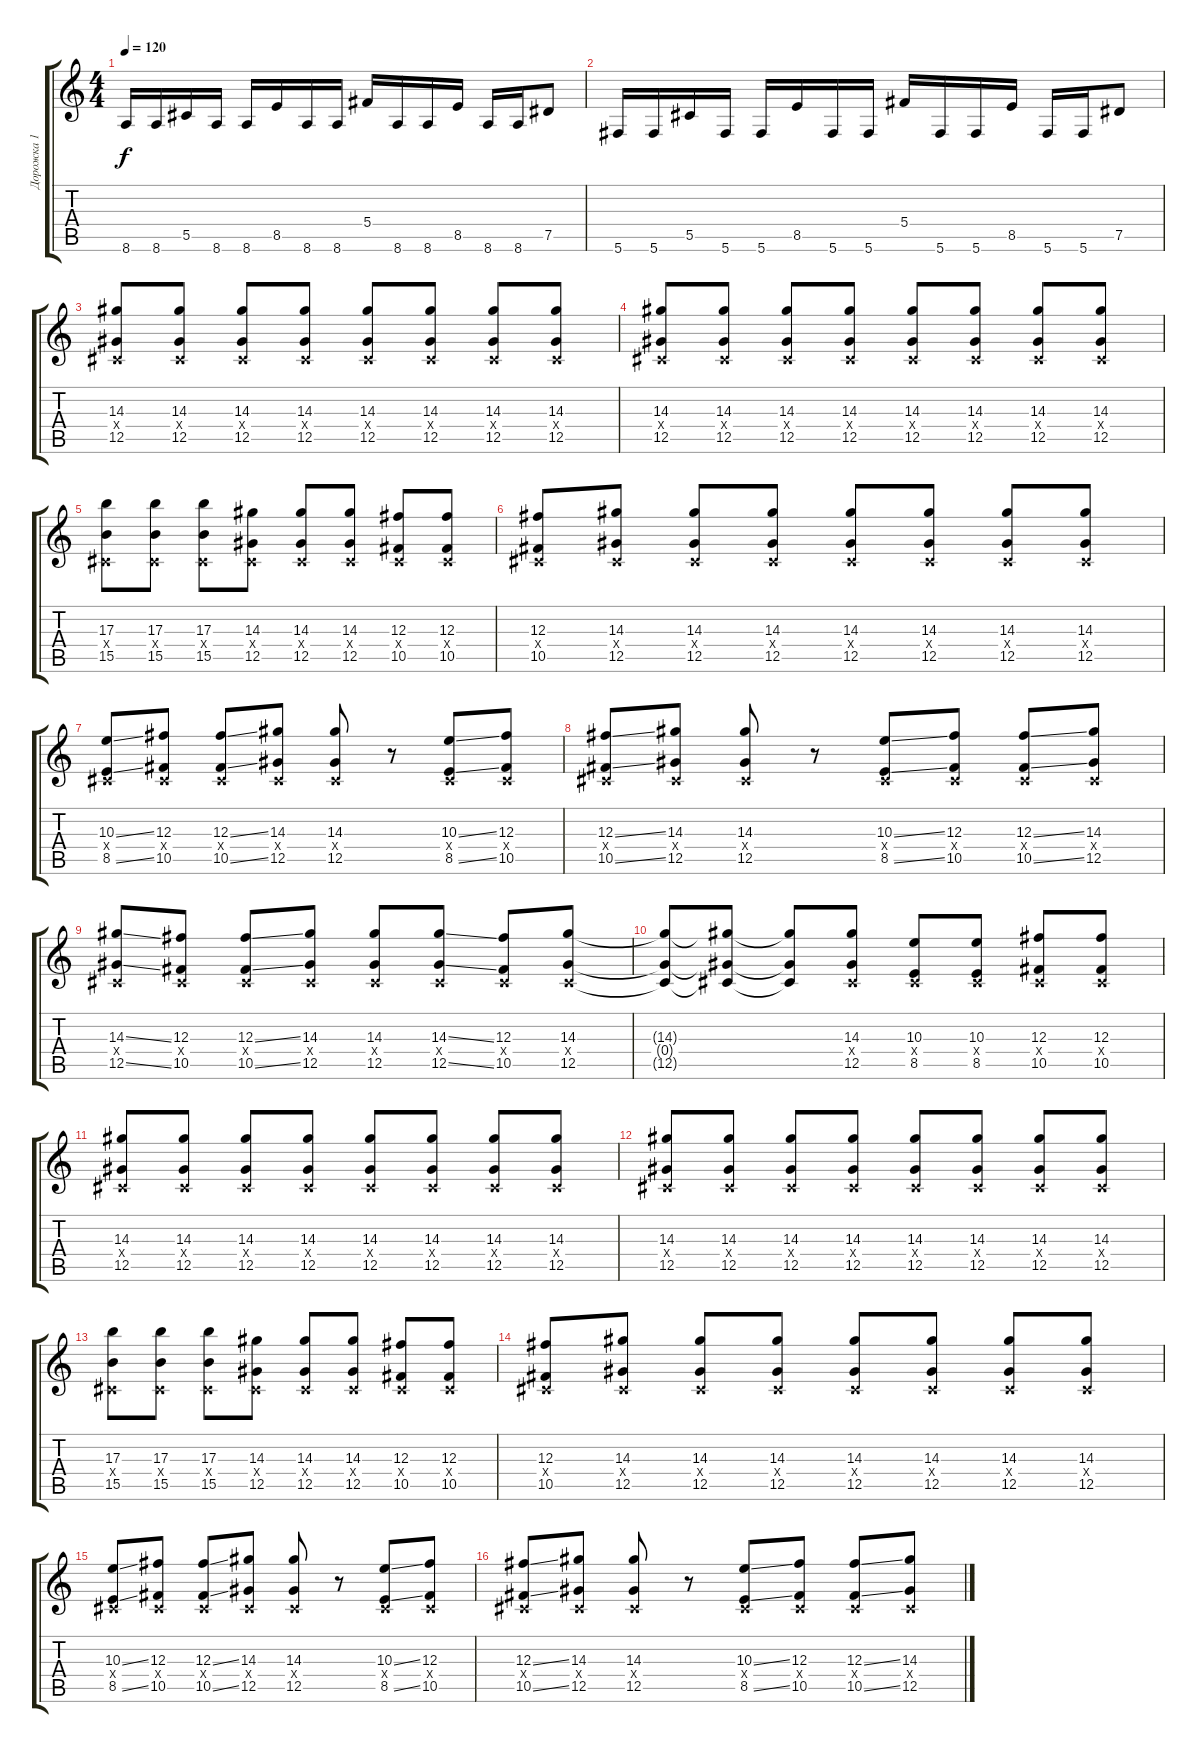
\track ("Дорожка 1" "Дорожка 1") {instrument acousticguitarsteel}
\staff {score tabs}
\tuning (Eb4 Bb3 Gb3 Db3 Ab2 Db2) {hide}
\ts (4 4)
\tempo 120
\clef g2
\ks c
8.6.16{dy f} 8.6.16 5.5.16 8.6.16 8.6.16 8.5.16 8.6.16 8.6.16 5.4.16 8.6.16 8.6.16 8.5.16 8.6.16 8.6.16 7.5.8 |
5.6.16 5.6.16 5.5.16 5.6.16 5.6.16 8.5.16 5.6.16 5.6.16 5.4.16 5.6.16 5.6.16 8.5.16 5.6.16 5.6.16 7.5.8 |
(14.3 0.4{x} 12.5).8 (14.3 0.4{x} 12.5).8 (14.3 0.4{x} 12.5).8 (14.3 0.4{x} 12.5).8 (14.3 0.4{x} 12.5).8 (14.3 0.4{x} 12.5).8 (14.3 0.4{x} 12.5).8 (14.3 0.4{x} 12.5).8 |
(14.3 0.4{x} 12.5).8 (14.3 0.4{x} 12.5).8 (14.3 0.4{x} 12.5).8 (14.3 0.4{x} 12.5).8 (14.3 0.4{x} 12.5).8 (14.3 0.4{x} 12.5).8 (14.3 0.4{x} 12.5).8 (14.3 0.4{x} 12.5).8 |
(17.3 0.4{x} 15.5).8 (17.3 0.4{x} 15.5).8 (17.3 0.4{x} 15.5).8 (14.3 0.4{x} 12.5).8 (14.3 0.4{x} 12.5).8 (14.3 0.4{x} 12.5).8 (12.3 0.4{x} 10.5).8 (12.3 0.4{x} 10.5).8 |
(12.3 0.4{x} 10.5).8 (14.3 0.4{x} 12.5).8 (14.3 0.4{x} 12.5).8 (14.3 0.4{x} 12.5).8 (14.3 0.4{x} 12.5).8 (14.3 0.4{x} 12.5).8 (14.3 0.4{x} 12.5).8 (14.3 0.4{x} 12.5).8 |
(10.3{ss} 0.4{x} 8.5{ss}).8 (12.3 0.4{x} 10.5).8 (12.3{ss} 0.4{x} 10.5{ss}).8 (14.3 0.4{x} 12.5).8 (14.3 0.4{x} 12.5).8 r.8 (10.3{ss} 0.4{x} 8.5{ss}).8 (12.3 0.4{x} 10.5).8 |
(12.3{ss} 0.4{x} 10.5{ss}).8 (14.3 0.4{x} 12.5).8 (14.3 0.4{x} 12.5).8 r.8 (10.3{ss} 0.4{x} 8.5{ss}).8 (12.3 0.4{x} 10.5).8 (12.3{ss} 0.4{x} 10.5{ss}).8 (14.3 0.4{x} 12.5).8 |
(14.3{ss} 0.4{x} 12.5{ss}).8 (12.3 0.4{x} 10.5).8 (12.3{ss} 0.4{x} 10.5{ss}).8 (14.3 0.4{x} 12.5).8 (14.3 0.4{x} 12.5).8 (14.3{ss} 0.4{x} 12.5{ss}).8 (12.3 0.4{x} 10.5).8 (14.3 0.4{x} 12.5).8 |
(14.3{t} 0.4{t} 12.5{t}).8 (14.3{t} 0.4{t} 12.5{t}).8 (14.3{t} 0.4{t} 12.5{t}).8 (14.3 0.4{x} 12.5).8 (10.3 0.4{x} 8.5).8 (10.3 0.4{x} 8.5).8 (12.3 0.4{x} 10.5).8 (12.3 0.4{x} 10.5).8 |
(14.3 0.4{x} 12.5).8 (14.3 0.4{x} 12.5).8 (14.3 0.4{x} 12.5).8 (14.3 0.4{x} 12.5).8 (14.3 0.4{x} 12.5).8 (14.3 0.4{x} 12.5).8 (14.3 0.4{x} 12.5).8 (14.3 0.4{x} 12.5).8 |
(14.3 0.4{x} 12.5).8 (14.3 0.4{x} 12.5).8 (14.3 0.4{x} 12.5).8 (14.3 0.4{x} 12.5).8 (14.3 0.4{x} 12.5).8 (14.3 0.4{x} 12.5).8 (14.3 0.4{x} 12.5).8 (14.3 0.4{x} 12.5).8 |
(17.3 0.4{x} 15.5).8 (17.3 0.4{x} 15.5).8 (17.3 0.4{x} 15.5).8 (14.3 0.4{x} 12.5).8 (14.3 0.4{x} 12.5).8 (14.3 0.4{x} 12.5).8 (12.3 0.4{x} 10.5).8 (12.3 0.4{x} 10.5).8 |
(12.3 0.4{x} 10.5).8 (14.3 0.4{x} 12.5).8 (14.3 0.4{x} 12.5).8 (14.3 0.4{x} 12.5).8 (14.3 0.4{x} 12.5).8 (14.3 0.4{x} 12.5).8 (14.3 0.4{x} 12.5).8 (14.3 0.4{x} 12.5).8 |
(10.3{ss} 0.4{x} 8.5{ss}).8 (12.3 0.4{x} 10.5).8 (12.3{ss} 0.4{x} 10.5{ss}).8 (14.3 0.4{x} 12.5).8 (14.3 0.4{x} 12.5).8 r.8 (10.3{ss} 0.4{x} 8.5{ss}).8 (12.3 0.4{x} 10.5).8 |
(12.3{ss} 0.4{x} 10.5{ss}).8 (14.3 0.4{x} 12.5).8 (14.3 0.4{x} 12.5).8 r.8 (10.3{ss} 0.4{x} 8.5{ss}).8 (12.3 0.4{x} 10.5).8 (12.3{ss} 0.4{x} 10.5{ss}).8 (14.3 0.4{x} 12.5).8
